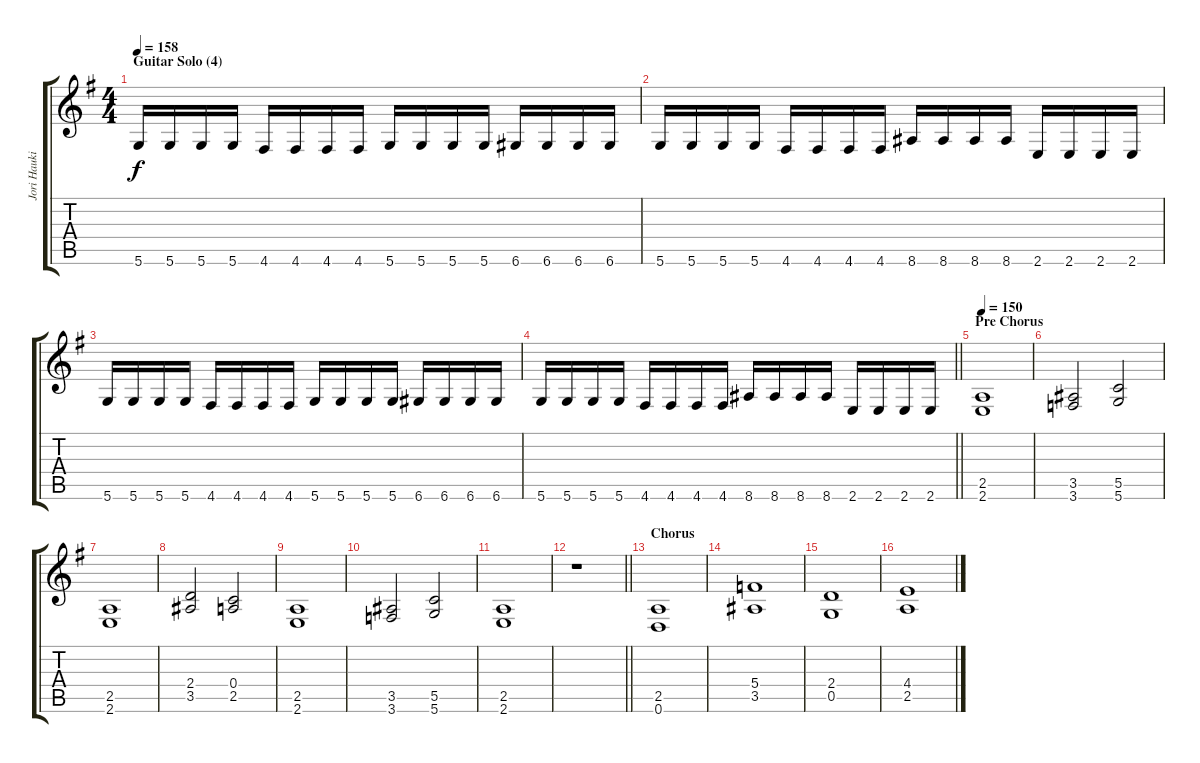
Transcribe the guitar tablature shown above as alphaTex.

\track ("Jori Haukio (guitar)" "Jori Hauki") {instrument distortionguitar}
\staff {score tabs}
\tuning (D4 A3 F3 C3 G2 D2) {hide}
\ts (4 4)
\section ("" "Guitar Solo (4)")
\tempo 158
\clef g2
\ks eminor
5.6.16{dy f} 5.6.16 5.6.16 5.6.16 4.6.16 4.6.16 4.6.16 4.6.16 5.6.16 5.6.16 5.6.16 5.6.16 6.6.16 6.6.16 6.6.16 6.6.16 |
5.6.16 5.6.16 5.6.16 5.6.16 4.6.16 4.6.16 4.6.16 4.6.16 8.6.16 8.6.16 8.6.16 8.6.16 2.6.16 2.6.16 2.6.16 2.6.16 |
5.6.16 5.6.16 5.6.16 5.6.16 4.6.16 4.6.16 4.6.16 4.6.16 5.6.16 5.6.16 5.6.16 5.6.16 6.6.16 6.6.16 6.6.16 6.6.16 |
\barLineRight lightlight
5.6.16 5.6.16 5.6.16 5.6.16 4.6.16 4.6.16 4.6.16 4.6.16 8.6.16 8.6.16 8.6.16 8.6.16 2.6.16 2.6.16 2.6.16 2.6.16 |
\section ("" "Pre Chorus")
\tempo 150
(2.5 2.6).1 |
(3.5 3.6).2 (5.5 5.6).2 |
(2.5 2.6).1 |
(2.4 3.5).2 (0.4 2.5).2 |
(2.5 2.6).1 |
(3.5 3.6).2 (5.5 5.6).2 |
(2.5 2.6).1 |
\barLineRight lightlight
r.1 |
\section ("" "Chorus")
(2.5 0.6).1 |
(5.4 3.5).1 |
(2.4 0.5).1 |
(4.4 2.5).1
